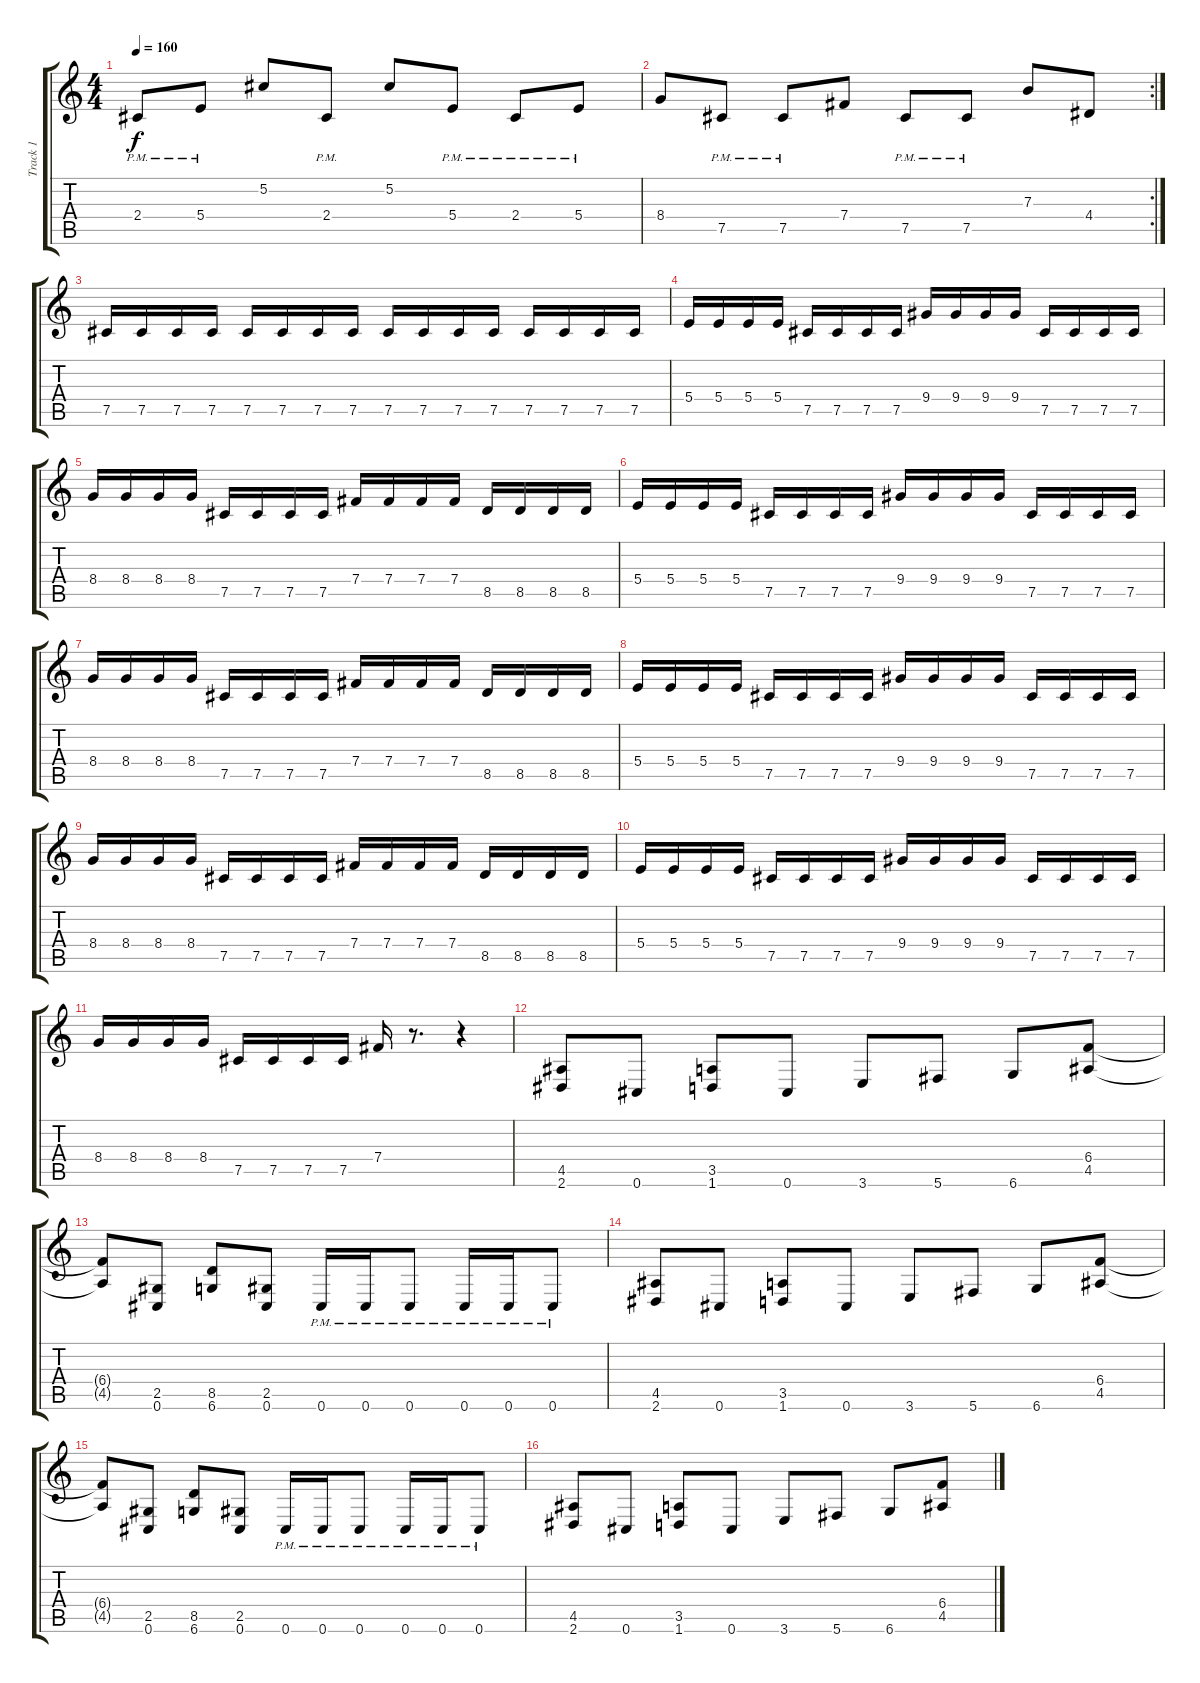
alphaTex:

\track ("Track 1" "Track 1") {instrument distortionguitar}
\staff {score tabs}
\tuning (Db4 Ab3 E3 B2 Gb2 Db2) {hide}
\ts (4 4)
\tempo 160
\clef g2
\ks c
2.4{pm}.8{dy f} 5.4{pm}.8 5.2.8 2.4{pm}.8 5.2.8 5.4{pm}.8 2.4{pm}.8 5.4{pm}.8 |
\rc 2
8.4.8 7.5{pm}.8 7.5{pm}.8 7.4.8 7.5{pm}.8 7.5{pm}.8 7.3.8 4.4.8 |
7.5.16 7.5.16 7.5.16 7.5.16 7.5.16 7.5.16 7.5.16 7.5.16 7.5.16 7.5.16 7.5.16 7.5.16 7.5.16 7.5.16 7.5.16 7.5.16 |
5.4.16 5.4.16 5.4.16 5.4.16 7.5.16 7.5.16 7.5.16 7.5.16 9.4.16 9.4.16 9.4.16 9.4.16 7.5.16 7.5.16 7.5.16 7.5.16 |
8.4.16 8.4.16 8.4.16 8.4.16 7.5.16 7.5.16 7.5.16 7.5.16 7.4.16 7.4.16 7.4.16 7.4.16 8.5.16 8.5.16 8.5.16 8.5.16 |
5.4.16 5.4.16 5.4.16 5.4.16 7.5.16 7.5.16 7.5.16 7.5.16 9.4.16 9.4.16 9.4.16 9.4.16 7.5.16 7.5.16 7.5.16 7.5.16 |
8.4.16 8.4.16 8.4.16 8.4.16 7.5.16 7.5.16 7.5.16 7.5.16 7.4.16 7.4.16 7.4.16 7.4.16 8.5.16 8.5.16 8.5.16 8.5.16 |
5.4.16 5.4.16 5.4.16 5.4.16 7.5.16 7.5.16 7.5.16 7.5.16 9.4.16 9.4.16 9.4.16 9.4.16 7.5.16 7.5.16 7.5.16 7.5.16 |
8.4.16 8.4.16 8.4.16 8.4.16 7.5.16 7.5.16 7.5.16 7.5.16 7.4.16 7.4.16 7.4.16 7.4.16 8.5.16 8.5.16 8.5.16 8.5.16 |
5.4.16 5.4.16 5.4.16 5.4.16 7.5.16 7.5.16 7.5.16 7.5.16 9.4.16 9.4.16 9.4.16 9.4.16 7.5.16 7.5.16 7.5.16 7.5.16 |
8.4.16 8.4.16 8.4.16 8.4.16 7.5.16 7.5.16 7.5.16 7.5.16 7.4.16 r.8{d} r.4 |
(4.5 2.6).8 0.6.8 (3.5 1.6).8 0.6.8 3.6.8 5.6.8 6.6.8 (6.4 4.5).8 |
(6.4{t} 4.5{t}).8 (2.5 0.6).8 (8.5 6.6).8 (2.5 0.6).8 0.6{pm}.16 0.6{pm}.16 0.6{pm}.8 0.6{pm}.16 0.6{pm}.16 0.6{pm}.8 |
(4.5 2.6).8 0.6.8 (3.5 1.6).8 0.6.8 3.6.8 5.6.8 6.6.8 (6.4 4.5).8 |
(6.4{t} 4.5{t}).8 (2.5 0.6).8 (8.5 6.6).8 (2.5 0.6).8 0.6{pm}.16 0.6{pm}.16 0.6{pm}.8 0.6{pm}.16 0.6{pm}.16 0.6{pm}.8 |
(4.5 2.6).8 0.6.8 (3.5 1.6).8 0.6.8 3.6.8 5.6.8 6.6.8 (6.4 4.5).8
